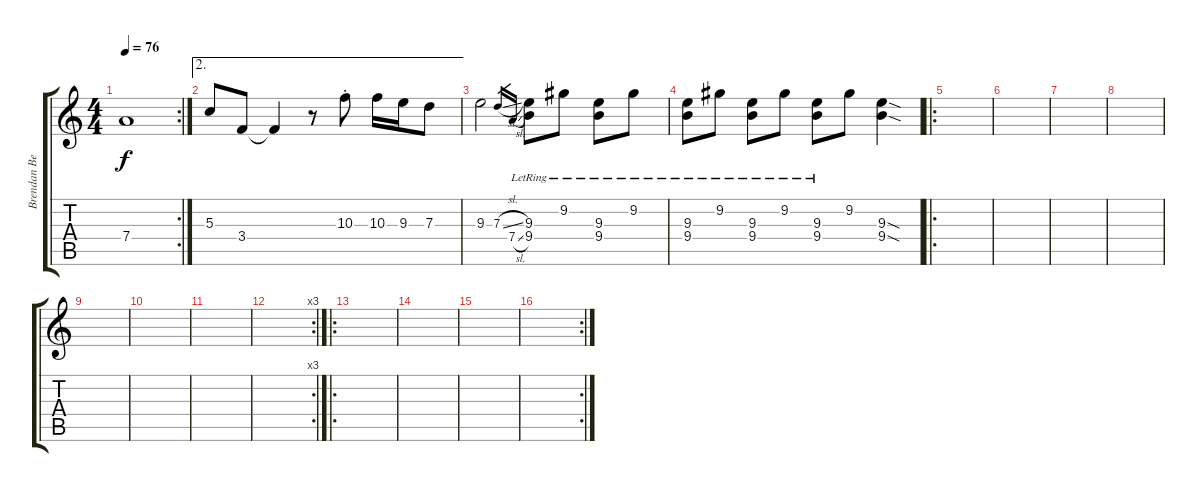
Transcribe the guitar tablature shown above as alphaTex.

\track ("Brendan Benson" "Brendan Be") {instrument distortionguitar}
\staff {score tabs}
\tuning (E4 B3 G3 D3 A2 E2) {hide}
\rc 2
\ts (4 4)
\tempo 76
\clef g2
\ks c
7.4{t}.1{dy f} |
\ae 2
5.3.8 3.4.8 3.4{t}.4 r.8 10.3{st}.8 10.3.16 9.3.16 7.3.8 |
9.3.2 7.3{sl}.16{gr} 7.4{sl}.16{gr} (9.3{lr} 9.4{lr}).8 9.2{lr}.8 (9.3{lr} 9.4{lr}).8 9.2{lr}.8 |
(9.3{lr} 9.4{lr}).8 9.2{lr}.8 (9.3{lr} 9.4{lr}).8 9.2{lr}.8 (9.3{lr} 9.4{lr}).8 9.2.8 (9.3{sod} 9.4{sod}).4 |
\ro
|
|
|
|
|
|
|
\rc 3
|
\ro
|
|
|
\rc 2
